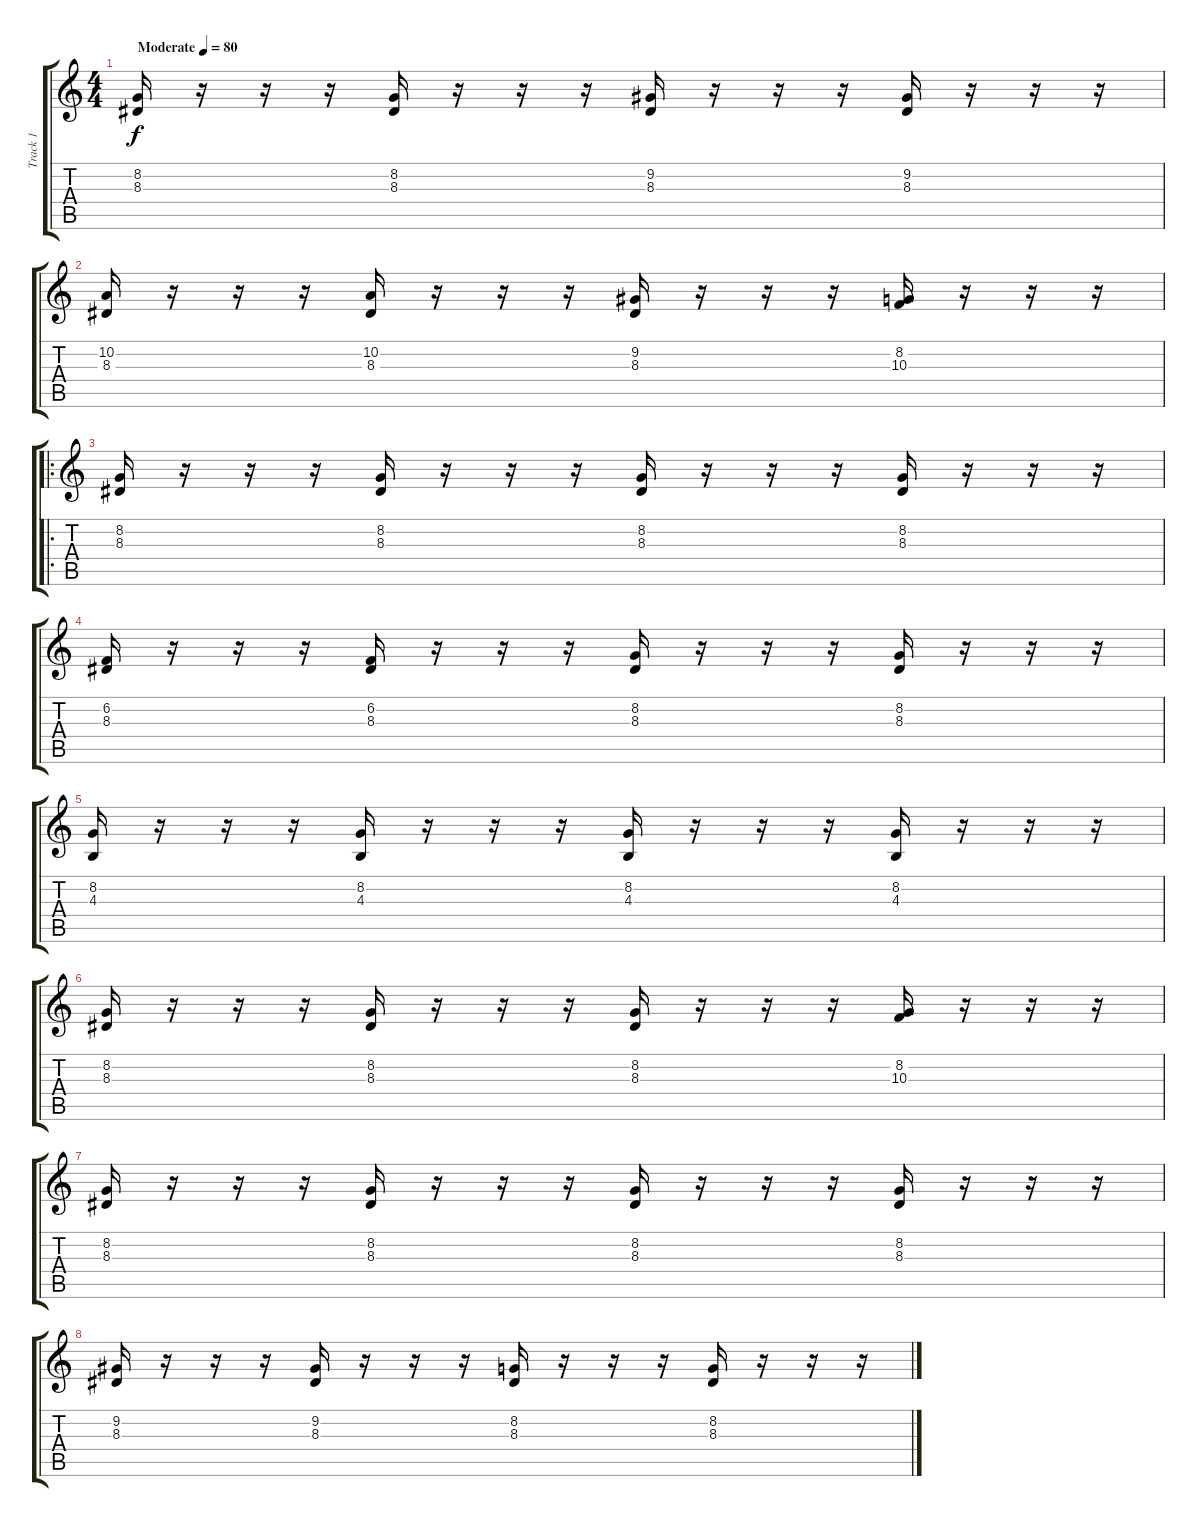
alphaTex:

\track ("Track 1" "Track 1") {instrument viola}
\staff {score tabs}
\tuning (E4 B3 G3 D3 A2 E2) {hide}
\ts (4 4)
\tempo (80 "Moderate")
\clef g2
\ks c
(8.2 8.3).16{dy f instrument viola} r.16 r.16 r.16 (8.2 8.3).16 r.16 r.16 r.16 (9.2 8.3).16 r.16 r.16 r.16 (9.2 8.3).16 r.16 r.16 r.16 |
(10.2 8.3).16 r.16 r.16 r.16 (10.2 8.3).16 r.16 r.16 r.16 (9.2 8.3).16 r.16 r.16 r.16 (8.2 10.3).16 r.16 r.16 r.16 |
\ro
(8.2 8.3).16 r.16 r.16 r.16 (8.2 8.3).16 r.16 r.16 r.16 (8.2 8.3).16 r.16 r.16 r.16 (8.2 8.3).16 r.16 r.16 r.16 |
(6.2 8.3).16 r.16 r.16 r.16 (6.2 8.3).16 r.16 r.16 r.16 (8.2 8.3).16 r.16 r.16 r.16 (8.2 8.3).16 r.16 r.16 r.16 |
(8.2 4.3).16 r.16 r.16 r.16 (8.2 4.3).16 r.16 r.16 r.16 (8.2 4.3).16 r.16 r.16 r.16 (8.2 4.3).16 r.16 r.16 r.16 |
(8.2 8.3).16 r.16 r.16 r.16 (8.2 8.3).16 r.16 r.16 r.16 (8.2 8.3).16 r.16 r.16 r.16 (8.2 10.3).16 r.16 r.16 r.16 |
(8.2 8.3).16 r.16 r.16 r.16 (8.2 8.3).16 r.16 r.16 r.16 (8.2 8.3).16 r.16 r.16 r.16 (8.2 8.3).16 r.16 r.16 r.16 |
(9.2 8.3).16 r.16 r.16 r.16 (9.2 8.3).16 r.16 r.16 r.16 (8.2 8.3).16 r.16 r.16 r.16 (8.2 8.3).16 r.16 r.16 r.16
